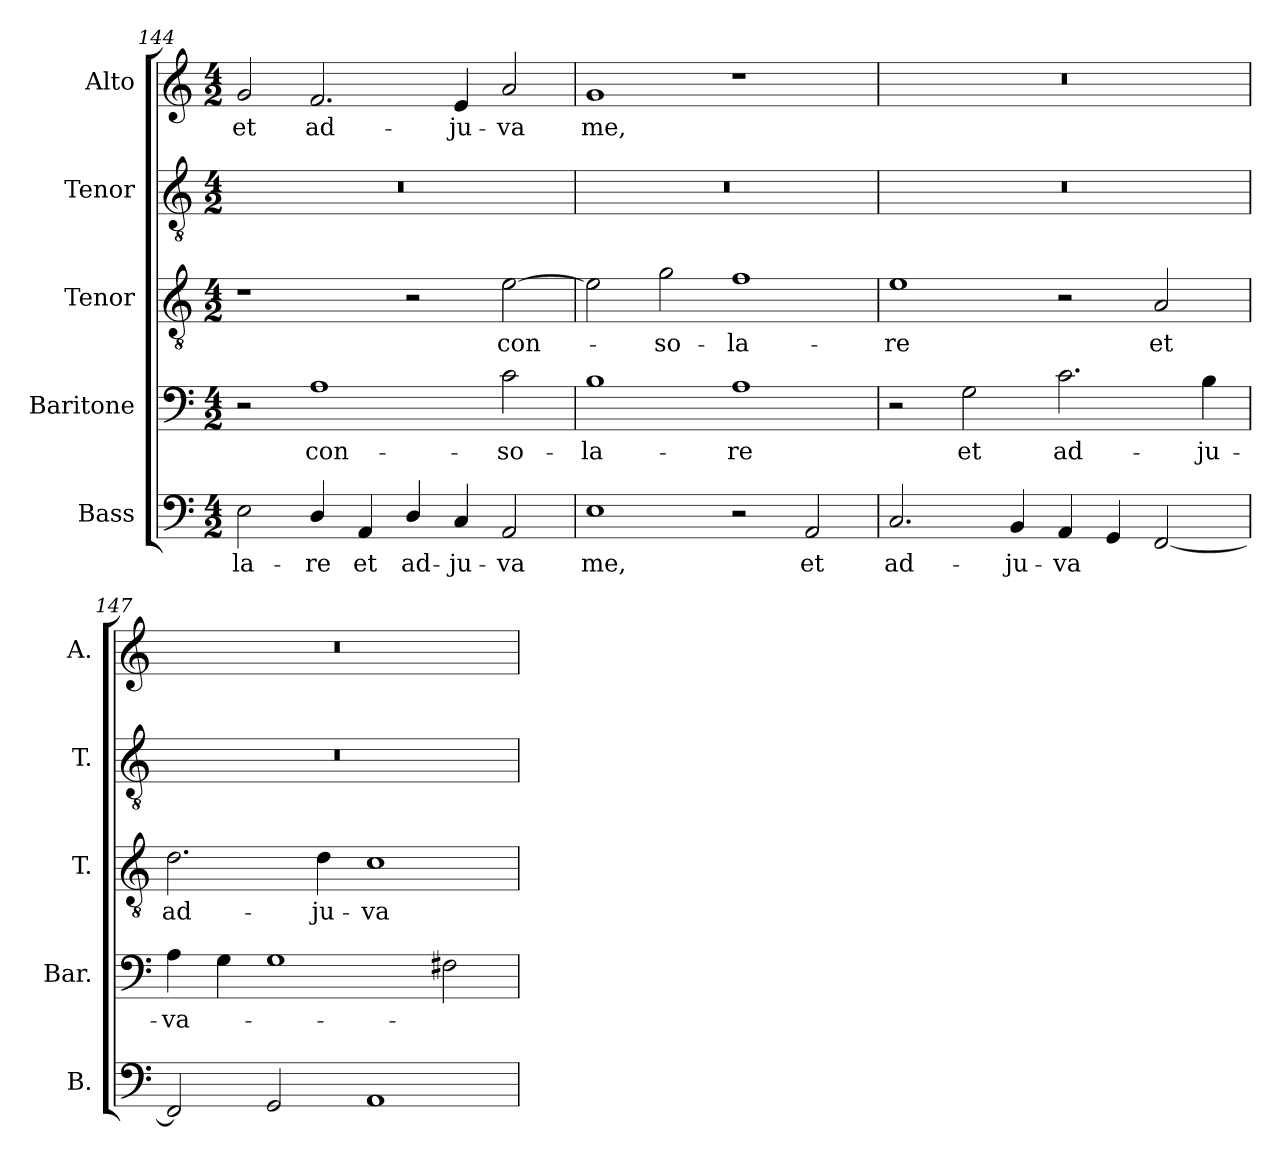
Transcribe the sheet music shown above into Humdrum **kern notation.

**kern	**text	**kern	**text	**kern	**text	**kern	**kern	**text
*part5	*part5	*part4	*part4	*part3	*part3	*part2	*part1	*part1
*staff5	*staff5	*staff4	*staff4	*staff3	*staff3	*staff2	*staff1	*staff1
*I"Bass	*	*I"Baritone	*	*I"Tenor	*	*I"Tenor	*I"Alto	*
*I'B.	*	*I'Bar.	*	*I'T.	*	*I'T.	*I'A.	*
*clefF4	*	*clefF4	*	*clefGv2	*	*clefGv2	*clefG2	*
*	*	*	*	*ITrd7c12	*	*ITrd7c12	*	*
*k[]	*	*k[]	*	*k[]	*	*k[]	*k[]	*
*C:	*	*C:	*	*C:	*	*C:	*C:	*
*M4/2	*	*M4/2	*	*M4/2	*	*M4/2	*M4/2	*
=144	=144	=144	=144	=144	=144	=144	=144	=144
!	!LO:LY:b:color=#000000	!	!	!	!	!LO:N:vis=1	!	!
!	!	!	!	!	!	!	!	!LO:LY:b:color=#000000
2Ei\	-la-	2r	.	1r	.	0r	2gi/	et
!	!LO:LY:b:color=#000000	!	!	!	!	!	!	!
!	!	!	!LO:LY:b:color=#000000	!	!	!	!	!
!	!	!	!	!	!	!	!	!LO:LY:b:color=#000000
4Di/	-re	1Ai	con-	.	.	.	2.fi/	ad-
!	!LO:LY:b:color=#000000	!	!	!	!	!	!	!
4AAi/	et	.	.	.	.	.	.	.
!	!LO:LY:b:color=#000000	!	!	!	!	!	!	!
4Di/	ad-	.	.	2r	.	.	.	.
!	!LO:LY:b:color=#000000	!	!	!	!	!	!	!
!	!	!	!	!	!	!	!	!LO:LY:b:color=#000000
4Ci/	-ju-	.	.	.	.	.	4ei/	-ju-
!	!LO:LY:b:color=#000000	!	!	!	!	!	!	!
!	!	!	!LO:LY:b:color=#000000	!	!	!	!	!
!	!	!	!	!	!LO:LY:b:color=#000000	!	!	!
!	!	!	!	!	!	!	!	!LO:LY:b:color=#000000
2AAi/	-va	2ci\	-so-	[2Ei\	con-	.	2ai/	-va
=145	=145	=145	=145	=145	=145	=145	=145	=145
!	!LO:LY:b:color=#000000	!	!	!	!	!	!	!
!	!	!	!LO:LY:b:color=#000000	!	!	!LO:N:vis=1	!	!
!	!	!	!	!	!	!	!	!LO:LY:b:color=#000000
1Ei	me,	1Bi	-la-	2Ei\]	.	0r	1gi	me,
!	!	!	!	!	!LO:LY:b:color=#000000	!	!	!
.	.	.	.	2Gi\	-so-	.	.	.
!	!	!	!LO:LY:b:color=#000000	!	!	!	!	!
!	!	!	!	!	!LO:LY:b:color=#000000	!	!	!
2r	.	1Ai	-re	1Fi	-la-	.	1r	.
!	!LO:LY:b:color=#000000	!	!	!	!	!	!	!
2AAi/	et	.	.	.	.	.	.	.
=146	=146	=146	=146	=146	=146	=146	=146	=146
!	!LO:LY:b:color=#000000	!	!	!	!	!	!	!
!	!	!	!	!	!LO:LY:b:color=#000000	!LO:N:vis=1	!LO:N:vis=1	!
2.Ci/	ad-	2r	.	1Ei	-re	0r	0r	.
!	!	!	!LO:LY:b:color=#000000	!	!	!	!	!
.	.	2Gi\	et	.	.	.	.	.
!	!LO:LY:b:color=#000000	!	!	!	!	!	!	!
4BBi/	-ju-	.	.	.	.	.	.	.
!	!LO:LY:b:color=#000000	!	!	!	!	!	!	!
!	!	!	!LO:LY:b:color=#000000	!	!	!	!	!
4AAi/	-va	2.ci\	ad-	2r	.	.	.	.
4GGi/	.	.	.	.	.	.	.	.
!	!	!	!	!	!LO:LY:b:color=#000000	!	!	!
[2FFi/	.	.	.	2AAi/	et	.	.	.
!	!	!	!LO:LY:b:color=#000000	!	!	!	!	!
.	.	4Bi\	-ju-	.	.	.	.	.
!!LO:LB:g=z
=147	=147	=147	=147	=147	=147	=147	=147	=147
!	!	!	!LO:LY:b:color=#000000	!	!	!	!	!
!	!	!	!	!	!LO:LY:b:color=#000000	!LO:N:vis=1	!LO:N:vis=1	!
2FFi/]	.	4Ai\	-va-	2.Di\	ad-	0r	0r	.
.	.	4Gi\	.	.	.	.	.	.
2GGi/	.	1Gi	.	.	.	.	.	.
!	!	!	!	!	!LO:LY:b:color=#000000	!	!	!
.	.	.	.	4Di\	-ju-	.	.	.
!	!	!	!	!	!LO:LY:b:color=#000000	!	!	!
1AAi	.	.	.	1Ci	-va	.	.	.
.	.	2F#Xi\	.	.	.	.	.	.
=	=	=	=	=	=	=	=	=
*-	*-	*-	*-	*-	*-	*-	*-	*-
